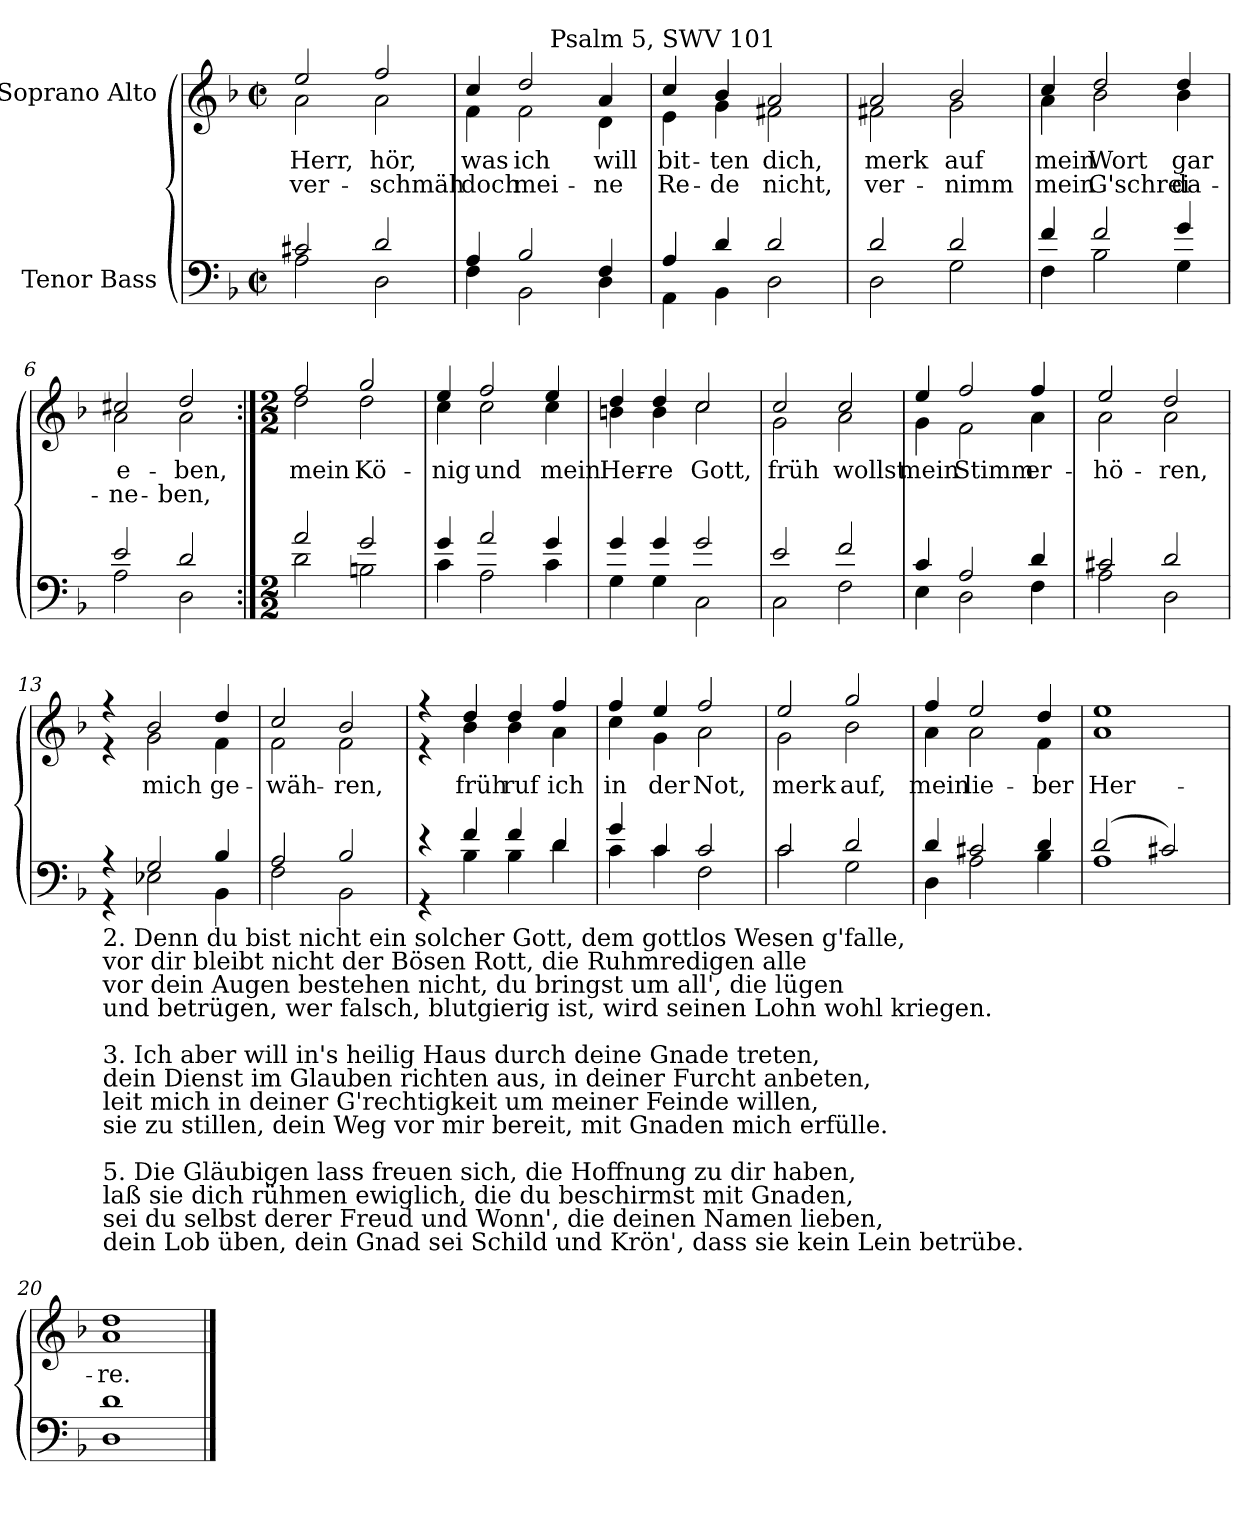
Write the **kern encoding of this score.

**kern	**kern	**text	**text
*part2	*part1	*part1	*part1
*staff2	*staff1	*staff1	*staff1
*I"Tenor Bass	*I"Soprano Alto	*	*
*clefF4	*clefG2	*	*
*k[b-]	*k[b-]	*	*
*F:	*F:	*	*
*M2/2	*M2/2	*	*
*met(c|)	*met(c|)	*	*
=1	=1	=1	=1
*^	*	*	*
!	!	!LO:TX:a:cj:t=Cornelius Becker\n(1561-1604)	!	!
!	!	!LO:TX:a:cj:t=Heinrich Schütz\n(1585-1672)	!	!
!	!	!	!LO:LY:b	!LO:LY:b
*	*	*^	*	*
2c#X/	2A\	2ee/	2a\	Herr,	ver-
!	!	!	!	!LO:LY:b	!LO:LY:b
2d/	2D\	2ff/	2a\	-hör,	schmäh
=2	=2	=2	=2	=2	=2
!	!	!	!	!LO:LY:b	!LO:LY:b
4A/	4F\	4cc/	4f\	was	doch
!	!	!	!	!LO:LY:b	!LO:LY:b
2B-/	2BB-\	2dd/	2f\	ich	mei-
!	!	!	!	!LO:LY:b	!LO:LY:b
4F/	4D\	4a/	4d\	-will	ne
=3	=3	=3	=3	=3	=3
!	!	!LO:TX:a:cj:t=Psalm 5, SWV 101	!	!	!
!	!	!	!	!LO:LY:b	!LO:LY:b
4A/	4AA\	4cc/	4e\	bit-	-Re-
!	!	!	!	!LO:LY:b	!LO:LY:b
4d/	4BB-\	4b-/	4g\	-ten	de
!	!	!	!	!LO:LY:b	!LO:LY:b
2d/	2D\	2a/	2f#X\	dich,	nicht,
=4	=4	=4	=4	=4	=4
!	!	!	!	!LO:LY:b	!LO:LY:b
2d/	2D\	2a/	2f#X\	merk	ver-
!	!	!	!	!LO:LY:b	!LO:LY:b
2d/	2G\	2b-/	2g\	-auf	nimm
=5	=5	=5	=5	=5	=5
!	!	!	!	!LO:LY:b	!LO:LY:b
4f/	4F\	4cc/	4a\	mein	mein
!	!	!	!	!LO:LY:b	!LO:LY:b
2f/	2B-\	2dd/	2b-\	Wort	G'schrei
!	!	!	!	!LO:LY:b	!LO:LY:b
4g/	4G\	4dd/	4b-\	gar	da-
=6	=6	=6	=6	=6	=6
!	!	!	!	!LO:LY:b	!LO:LY:b
2e/	2A\	2cc#X/	2a\	-e-	-ne-
!	!	!	!	!LO:LY:b	!LO:LY:b
2d/	2D\	2dd/	2a\	-ben,	ben,
!!LO:LB:g=z	!!
=7:|!	=7:|!	=7:|!	=7:|!	=7:|!	=7:|!
*M2/2	*	*M2/2	*	*	*
!	!	!	!	!LO:LY:b	!
2a/	2d\	2ff/	2dd\	mein	.
!	!	!	!	!LO:LY:b	!
2g/	2Bn\	2gg/	2dd\	Kö-	.
=8	=8	=8	=8	=8	=8
!	!	!	!	!LO:LY:b	!
4g/	4c\	4ee/	4cc\	-nig	.
!	!	!	!	!LO:LY:b	!
2a/	2A\	2ff/	2cc\	und	.
!	!	!	!	!LO:LY:b	!
4g/	4c\	4ee/	4cc\	mein	.
=9	=9	=9	=9	=9	=9
!	!	!	!	!LO:LY:b	!
4g/	4G\	4dd/	4bn\	Her-	.
!	!	!	!	!LO:LY:b	!
4g/	4G\	4dd/	4b\	-re	.
!	!	!	!	!LO:LY:b	!
2g/	2C\	2cc/	2cc\	Gott,	.
=10	=10	=10	=10	=10	=10
!	!	!	!	!LO:LY:b	!
2e/	2C\	2cc/	2g\	früh	.
!	!	!	!	!LO:LY:b	!
2f/	2F\	2cc/	2a\	wollst	.
=11	=11	=11	=11	=11	=11
!	!	!	!	!LO:LY:b	!
4c/	4E\	4ee/	4g\	mein	.
!	!	!	!	!LO:LY:b	!
2A/	2D\	2ff/	2f\	Stimm	.
!	!	!	!	!LO:LY:b	!
4d/	4F\	4ff/	4a\	er-	.
=12	=12	=12	=12	=12	=12
!	!	!	!	!LO:LY:b	!
2c#X/	2A\	2ee/	2a\	-hö-	.
!	!	!	!	!LO:LY:b	!
2d/	2D\	2dd/	2a\	-ren,	.
!!LO:LB:g=z	!!
=13	=13	=13	=13	=13	=13
!LO:TX:b:t=2. Denn du bist nicht ein solcher Gott, dem gottlos Wesen g'falle,\nvor dir bleibt nicht der Bösen Rott, die Ruhmredigen alle\nvor dein Augen bestehen nicht, du bringst um all', die lügen\nund betrügen, wer falsch, blutgierig ist, wird seinen Lohn wohl kriegen.\n\n3. Ich aber will in's heilig Haus durch deine Gnade treten,\ndein Dienst im Glauben richten aus, in deiner Furcht anbeten,\nleit mich in deiner G'rechtigkeit um meiner Feinde willen,\nsie zu stillen, dein Weg vor mir bereit, mit Gnaden mich erfülle.\n\n5. Die Gläubigen lass freuen sich, die Hoffnung zu dir haben,\nlaß sie dich rühmen ewiglich, die du beschirmst mit Gnaden,\nsei du selbst derer Freud und Wonn', die deinen Namen lieben,\ndein Lob üben, dein Gnad sei Schild und Krön', dass sie kein Lein betrübe.	!	!	!	!	!
4r	4r	4r	4r	.	.
!	!	!	!	!LO:LY:b	!
2G/	2E-X\	2b-/	2g\	mich	.
!	!	!	!	!LO:LY:b	!
4B-/	4BB-\	4dd/	4f\	ge-	.
=14	=14	=14	=14	=14	=14
!	!	!	!	!LO:LY:b	!
2A/	2F\	2cc/	2f\	-wäh-	.
!	!	!	!	!LO:LY:b	!
2B-/	2BB-\	2b-/	2f\	-ren,	.
=15	=15	=15	=15	=15	=15
4r	4r	4r	4r	.	.
!	!	!	!	!LO:LY:b	!
4f/	4B-\	4dd/	4b-\	früh	.
!	!	!	!	!LO:LY:b	!
4f/	4B-\	4dd/	4b-\	ruf	.
!	!	!	!	!LO:LY:b	!
4d/	4d\	4ff/	4a\	ich	.
=16	=16	=16	=16	=16	=16
!	!	!	!	!LO:LY:b	!
4g/	4c\	4ff/	4cc\	in	.
!	!	!	!	!LO:LY:b	!
4c/	4c\	4ee/	4g\	der	.
!	!	!	!	!LO:LY:b	!
2c/	2F\	2ff/	2a\	Not,	.
=17	=17	=17	=17	=17	=17
!	!	!	!	!LO:LY:b	!
2c/	2c\	2ee/	2g\	merk	.
!	!	!	!	!LO:LY:b	!
2d/	2G\	2gg/	2b-\	auf,	.
=18	=18	=18	=18	=18	=18
!	!	!	!	!LO:LY:b	!
4d/	4D\	4ff/	4a\	mein	.
!	!	!	!	!LO:LY:b	!
2c#X/	2A\	2ee/	2a\	lie-	.
!	!	!	!	!LO:LY:b	!
4d/	4B-\	4dd/	4f\	-ber	.
=19	=19	=19	=19	=19	=19
!	!	!	!	!LO:LY:b	!
(>2d/	1A\	1ee/	1a\	Her-	.
2c#X/)	.	.	.	.	.
=20	=20	=20	=20	=20	=20
!	!	!	!	!LO:LY:b	!
1d/	1D\	1dd/	1a\	-re.	.
*v	*v	*	*	*	*
*	*v	*v	*	*
==	==	==	==
*-	*-	*-	*-
